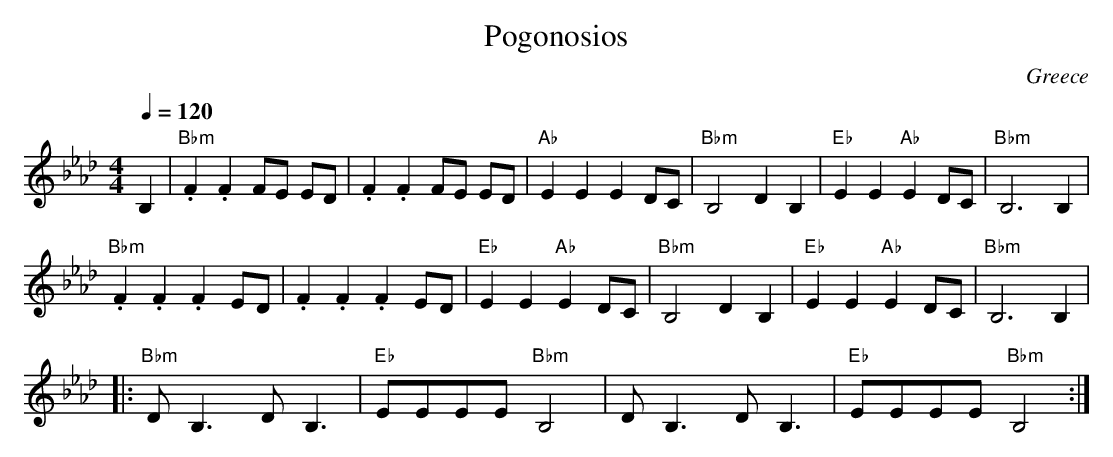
X:1
T:Pogonosios
O:Greece
M:4/4
L:1/8
Q:1/4=120
K:BbDor
   B,2                |\
   "Bbm".F2 .F2 FE ED |.F2 .F2 FE ED|\
   "Ab"E2 E2 E2 DC    |"Bbm"B,4 D2B,2           |\
   "Eb"E2 E2 "Ab"E2 DC| "Bbm"B,6 B,2            |
   "Bbm".F2 .F2 .F2 ED|.F2 .F2 .F2 ED           |\
   "Eb"E2 E2 "Ab"E2 DC|"Bbm"B,4 D2B,2           |\
   "Eb"E2 E2 "Ab"E2 DC| "Bbm"B,6 B,2            |
|: "Bbm"DB,3 DB,3     |"Eb"EEEE "Bbm"B,4        |\
   DB,3 DB,3          |"Eb"EEEE "Bbm"B,4        :|
